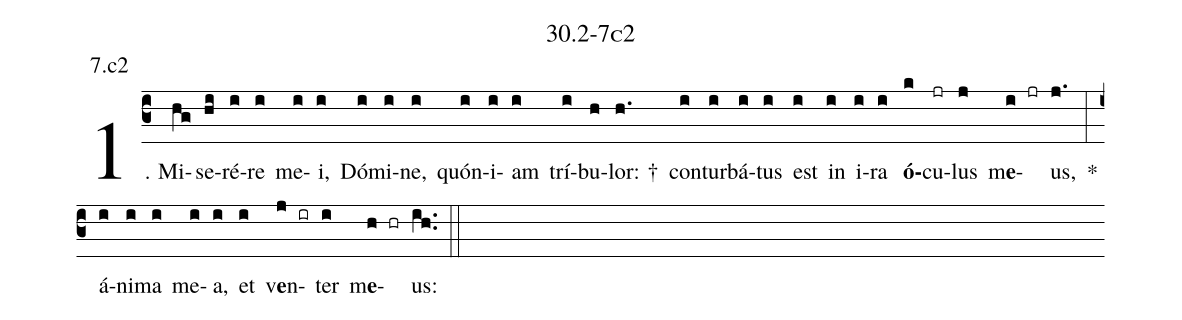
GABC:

name: 30.2-7c2;
annotation: 7.c2;
%%
(c3)1. Mi(hg)se(hi)ré(i)re(i) me(i)i,(i) Dó(i)mi(i)ne,(i) quón(i)i(i)am(i) trí(i)bu(h)lor: †(h.) con(i)tur(i)bá(i)tus(i) est(i) in(i) i(i)ra(i) <b>ó</b>(k)cu(jr)lus(j) m<b>e</b>(i jr)us,(j.) *(:) á(i)ni(i)ma(i) me(i)a,(i) et(i) v<b>e</b>n(j ir)ter(i) m<b>e</b>(h hr)us:(ih..) (::)
